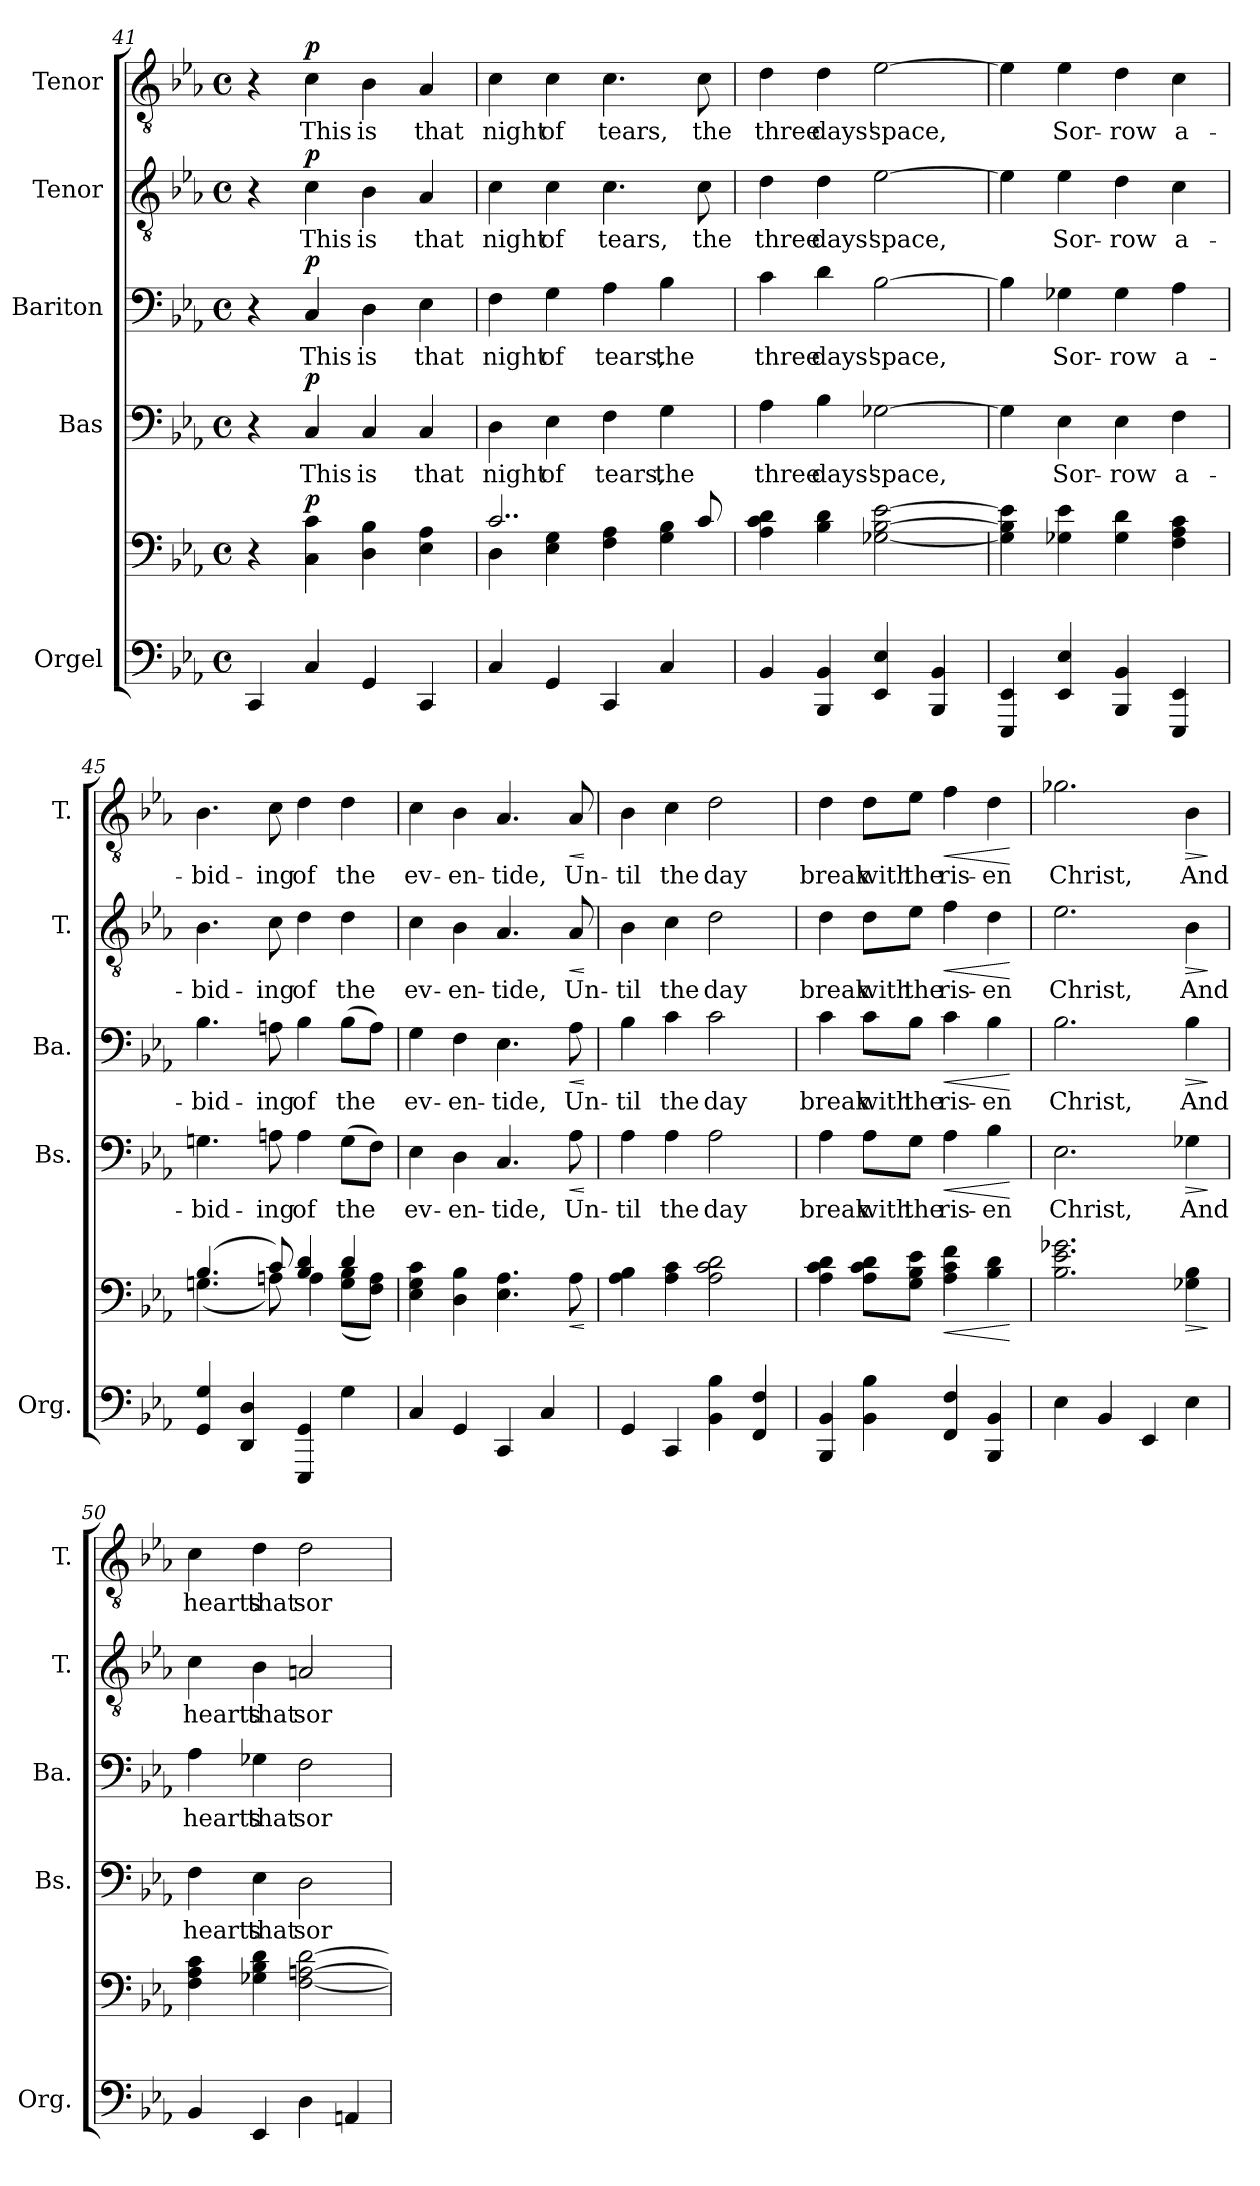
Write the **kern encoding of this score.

**kern	**kern	**dynam	**kern	**text	**dynam	**kern	**text	**dynam	**kern	**text	**dynam	**kern	**text	**dynam
*part5	*part5	*part5	*part4	*part4	*part4	*part3	*part3	*part3	*part2	*part2	*part2	*part1	*part1	*part1
*staff6	*staff5	*staff5/6	*staff4	*staff4	*staff4	*staff3	*staff3	*staff3	*staff2	*staff2	*staff2	*staff1	*staff1	*staff1
*I"Orgel	*	*	*I"Bas	*	*	*I"Bariton	*	*	*I"Tenor	*	*	*I"Tenor	*	*
*I'Org.	*	*	*I'Bs.	*	*	*I'Ba.	*	*	*I'T.	*	*	*I'T.	*	*
*clefF4	*clefF4	*	*clefF4	*	*	*clefF4	*	*	*clefGv2	*	*	*clefGv2	*	*
*k[b-e-a-]	*k[b-e-a-]	*	*k[b-e-a-]	*	*	*k[b-e-a-]	*	*	*k[b-e-a-]	*	*	*k[b-e-a-]	*	*
*M4/4	*M4/4	*	*M4/4	*	*	*M4/4	*	*	*M4/4	*	*	*M4/4	*	*
*met(c)	*met(c)	*	*met(c)	*	*	*met(c)	*	*	*met(c)	*	*	*met(c)	*	*
=41	=41	=41	=41	=41	=41	=41	=41	=41	=41	=41	=41	=41	=41	=41
4CC/	4r	.	4r	.	.	4r	.	.	4r	.	.	4r	.	.
!	!	!LO:DY:a	!	!	!LO:DY:a	!	!	!LO:DY:a	!	!	!LO:DY:a	!	!	!LO:DY:a
4C/	4C\ 4c\	p	4C/	This	p	4C/	This	p	4c\	This	p	4c\	This	p
4GG/	4D\ 4B-\	.	4C/	is	.	4D\	is	.	4B-\	is	.	4B-\	is	.
4CC/	4E-\ 4A-\	.	4C/	that	.	4E-\	that	.	4A-/	that	.	4A-/	that	.
!!LO:LB:g=z
=42	=42	=42	=42	=42	=42	=42	=42	=42	=42	=42	=42	=42	=42	=42
*	*^	*	*	*	*	*	*	*	*	*	*	*	*	*
4C/	2..c/	4D\	.	4D\	night	.	4F\	night	.	4c\	night	.	4c\	night	.
4GG/	.	4E-\ 4G\	.	4E-\	of	.	4G\	of	.	4c\	of	.	4c\	of	.
4CC/	.	4F\ 4A-\	.	4F\	tears,	.	4A-\	tears,	.	4.c\	tears,	.	4.c\	tears,	.
4C/	.	4G\ 4B-\	.	4G\	the	.	4B-\	the	.	.	.	.	.	.	.
.	8c/	.	.	.	.	.	.	.	.	8c\	the	.	8c\	the	.
*	*v	*v	*	*	*	*	*	*	*	*	*	*	*	*	*
=43	=43	=43	=43	=43	=43	=43	=43	=43	=43	=43	=43	=43	=43	=43
4BB-/	4A-\ 4c\ 4d\	.	4A-\	three	.	4c\	three	.	4d\	three	.	4d\	three	.
4BBB-/ 4BB-/	4B-\ 4d\	.	4B-\	days'	.	4d\	days'	.	4d\	days'	.	4d\	days'	.
4EE-/ 4E-/	[2G-X\ [2B-\ [2e-\	.	[2G-X\	space,	.	[2B-\	space,	.	[2e-\	space,	.	[2e-\	space,	.
4BBB-/ 4BB-/	.	.	.	.	.	.	.	.	.	.	.	.	.	.
=44	=44	=44	=44	=44	=44	=44	=44	=44	=44	=44	=44	=44	=44	=44
4EEE-/ 4EE-/	4G-\] 4B-\] 4e-\]	.	4G-\]	.	.	4B-\]	.	.	4e-\]	.	.	4e-\]	.	.
4EE-/ 4E-/	4G-X\ 4e-\	.	4E-\	Sor-	.	4G-X\	Sor-	.	4e-\	Sor-	.	4e-\	Sor-	.
4BBB-/ 4BB-/	4G-\ 4d\	.	4E-\	-row	.	4G-\	-row	.	4d\	-row	.	4d\	-row	.
4EEE-/ 4EE-/	4F\ 4A-\ 4c\	.	4F\	a-	.	4A-\	a-	.	4c\	a-	.	4c\	a-	.
=45	=45	=45	=45	=45	=45	=45	=45	=45	=45	=45	=45	=45	=45	=45
*	*^	*	*	*	*	*	*	*	*	*	*	*	*	*
4GG/ 4G/	(4.B-/	(4.Gn\	.	4.Gn\	-bid-	.	4.B-\	-bid-	.	4.B-\	-bid-	.	4.B-\	-bid-	.
4DD/ 4D/	.	.	.	.	.	.	.	.	.	.	.	.	.	.	.
.	8c/)	8An\)	.	8An\	-ing	.	8An\	-ing	.	8c\	-ing	.	8c\	-ing	.
4EEE-/ 4GG/	4B-/ 4d/	4A\	.	4A\	of	.	4B-\	of	.	4d\	of	.	4d\	of	.
4G\	4d/	(8G\ 8B-\L	.	(8G\L	the	.	(8B-\L	the	.	4d\	the	.	4d\	the	.
.	.	8F\ 8A\J)	.	8F\J)	.	.	8A\J)	.	.	.	.	.	.	.	.
*	*v	*v	*	*	*	*	*	*	*	*	*	*	*	*	*
!!LO:PB:g=z
=46	=46	=46	=46	=46	=46	=46	=46	=46	=46	=46	=46	=46	=46	=46
4C/	4E-\ 4G\ 4c\	.	4E-\	ev-	.	4G\	ev-	.	4c\	ev-	.	4c\	ev-	.
4GG/	4D\ 4B-\	.	4D\	-en-	.	4F\	-en-	.	4B-\	-en-	.	4B-\	-en-	.
4CC/	4.E-\ 4.A-\	.	4.C/	-tide,	.	4.E-\	-tide,	.	4.A-/	-tide,	.	4.A-/	-tide,	.
4C/	.	.	.	.	.	.	.	.	.	.	.	.	.	.
!	!	!LO:HP:b	!	!	!LO:HP:b	!	!	!LO:HP:b	!	!	!LO:HP:b	!	!	!LO:HP:b
.	8A-\	<	8A-\	Un-	<	8A-\	Un-	<	8A-/	Un-	<	8A-/	Un-	<
.	.	[	.	.	[	.	.	[	.	.	[	.	.	[
=47	=47	=47	=47	=47	=47	=47	=47	=47	=47	=47	=47	=47	=47	=47
4GG/	4A-\ 4B-\	.	4A-\	-til	.	4B-\	-til	.	4B-\	-til	.	4B-\	-til	.
4CC/	4A-\ 4c\	.	4A-\	the	.	4c\	the	.	4c\	the	.	4c\	the	.
4BB-\ 4B-\	2A-\ 2c\ 2d\	.	2A-\	day	.	2c\	day	.	2d\	day	.	2d\	day	.
4FF/ 4F/	.	.	.	.	.	.	.	.	.	.	.	.	.	.
=48	=48	=48	=48	=48	=48	=48	=48	=48	=48	=48	=48	=48	=48	=48
4BBB-/ 4BB-/	4A-\ 4c\ 4d\	.	4A-\	break	.	4c\	break	.	4d\	break	.	4d\	break	.
4BB-\ 4B-\	8A-\ 8c\ 8d\L	.	8A-\L	with	.	8c\L	with	.	8d\L	with	.	8d\L	with	.
.	8G\ 8B-\ 8e-\J	.	8G\J	the	.	8B-\J	the	.	8e-\J	the	.	8e-\J	the	.
!	!	!LO:HP:b	!	!	!LO:HP:b	!	!	!LO:HP:b	!	!	!LO:HP:b	!	!	!LO:HP:b
4FF/ 4F/	4A-\ 4c\ 4f\	<	4A-\	ris-	<	4c\	ris-	<	4f\	ris-	<	4f\	ris-	<
4BBB-/ 4BB-/	4B-\ 4d\	.	4B-\	-en	.	4B-\	-en	.	4d\	-en	.	4d\	-en	.
.	.	[	.	.	[	.	.	[	.	.	[	.	.	[
=49	=49	=49	=49	=49	=49	=49	=49	=49	=49	=49	=49	=49	=49	=49
4E-\	2.B-\ 2.e-\ 2.g-X\	.	2.E-\	Christ,	.	2.B-\	Christ,	.	2.e-\	Christ,	.	2.g-X\	Christ,	.
4BB-/	.	.	.	.	.	.	.	.	.	.	.	.	.	.
4EE-/	.	.	.	.	.	.	.	.	.	.	.	.	.	.
!	!	!LO:HP:b	!	!	!LO:HP:b	!	!	!LO:HP:b	!	!	!LO:HP:b	!	!	!LO:HP:b
4E-\	4G-X\ 4B-\	>	4G-X\	And	>	4B-\	And	>	4B-\	And	>	4B-\	And	>
.	.	]	.	.	]	.	.	]	.	.	]	.	.	]
=50	=50	=50	=50	=50	=50	=50	=50	=50	=50	=50	=50	=50	=50	=50
4BB-/	4F\ 4A-\ 4c\	.	4F\	hearts	.	4A-\	hearts	.	4c\	hearts	.	4c\	hearts	.
4EE-/	4G-X\ 4B-\ 4d\	.	4E-\	that	.	4G-X\	that	.	4B-\	that	.	4d\	that	.
4D\	[2F\ [2An\ [2d\	.	2D\	sor-	.	2F\	sor-	.	2An/	sor-	.	2d\	sor-	.
4AAn/	.	.	.	.	.	.	.	.	.	.	.	.	.	.
=	=	=	=	=	=	=	=	=	=	=	=	=	=	=
*-	*-	*-	*-	*-	*-	*-	*-	*-	*-	*-	*-	*-	*-	*-
